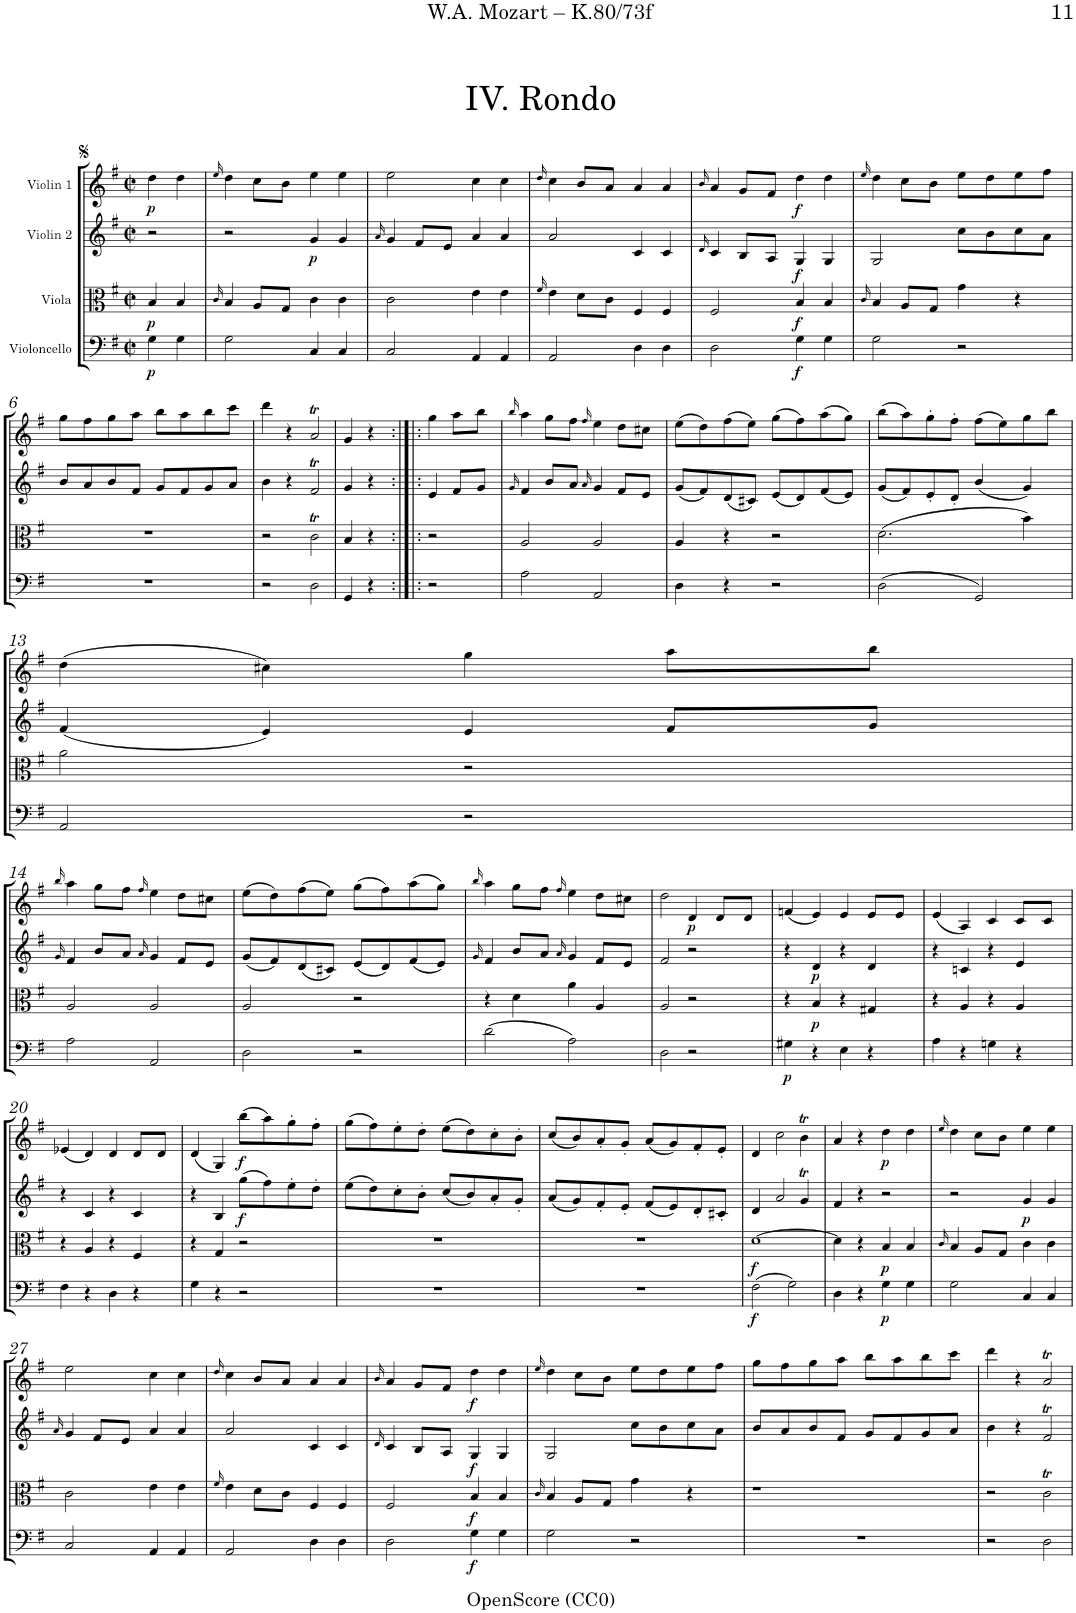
**kern	**dynam	**kern	**dynam	**kern	**dynam	**kern	**dynam
*part4	*part4	*part3	*part3	*part2	*part2	*part1	*part1
*staff4	*staff4	*staff3	*staff3	*staff2	*staff2	*staff1	*staff1
*I"Violoncello	*	*I"Viola	*	*I"Violin 2	*	*I"Violin 1	*
*I'Vc	*	*I'Vla	*	*I'Vln	*	*I'Vln	*
!!LO:PB:g=z
*clefF4	*	*clefC3	*	*clefG2	*	*clefG2	*
*k[f#]	*	*k[f#]	*	*k[f#]	*	*k[f#]	*
*M2/2	*	*M2/2	*	*M2/2	*	*M2/2	*
*met(c|)	*	*met(c|)	*	*met(c|)	*	*met(c|)	*
=	=	=	=	=	=	=	=
!	!	!	!	!	!	!LO:TX:a:t=IV. Rondo	!
!	!LO:DY:b	!	!LO:DY:b	!	!	!	!LO:DY:b
4G\	p	4B/	p	2r	.	4dd\	p
4G\	.	4B/	.	.	.	4dd\	.
=1	=1	=1	=1	=1	=1	=1	=1
.	.	16qc/	.	.	.	16qee/	.
2G\	.	4B/	.	2r	.	4dd\	.
.	.	8A/L	.	.	.	8cc\L	.
.	.	8G/J	.	.	.	8b\J	.
!	!	!	!	!	!LO:DY:b	!	!
4C/	.	4c\	.	4g/	p	4ee\	.
4C/	.	4c\	.	4g/	.	4ee\	.
=2	=2	=2	=2	=2	=2	=2	=2
.	.	.	.	16qa/	.	.	.
2C/	.	2c\	.	4g/	.	2ee\	.
.	.	.	.	8f#/L	.	.	.
.	.	.	.	8e/J	.	.	.
4AA/	.	4e\	.	4a/	.	4cc\	.
4AA/	.	4e\	.	4a/	.	4cc\	.
=3	=3	=3	=3	=3	=3	=3	=3
.	.	16qf#/	.	.	.	16qdd/	.
2AA/	.	4e\	.	2a/	.	4cc\	.
.	.	8d\L	.	.	.	8b/L	.
.	.	8c\J	.	.	.	8a/J	.
4D\	.	4F#/	.	4c/	.	4a/	.
4D\	.	4F#/	.	4c/	.	4a/	.
=4	=4	=4	=4	=4	=4	=4	=4
.	.	.	.	16qd/	.	16qb/	.
2D\	.	2F#/	.	4c/	.	4a/	.
.	.	.	.	8B/L	.	8g/L	.
.	.	.	.	8A/J	.	8f#/J	.
!	!LO:DY:b	!	!LO:DY:b	!	!LO:DY:b	!	!LO:DY:b
4G\	f	4B/	f	4G/	f	4dd\	f
4G\	.	4B/	.	4G/	.	4dd\	.
=5	=5	=5	=5	=5	=5	=5	=5
.	.	16qc/	.	.	.	16qee/	.
2G\	.	4B/	.	2G/	.	4dd\	.
.	.	8A/L	.	.	.	8cc\L	.
.	.	8G/J	.	.	.	8b\J	.
2r	.	4g\	.	8cc\L	.	8ee\L	.
.	.	.	.	8b\	.	8dd\	.
.	.	4r	.	8cc\	.	8ee\	.
.	.	.	.	8a\J	.	8ff#\J	.
!!LO:LB:g=z
=6	=6	=6	=6	=6	=6	=6	=6
1r	.	1r	.	8b/L	.	8gg\L	.
.	.	.	.	8a/	.	8ff#\	.
.	.	.	.	8b/	.	8gg\	.
.	.	.	.	8f#/J	.	8aa\J	.
.	.	.	.	8g/L	.	8bb\L	.
.	.	.	.	8f#/	.	8aa\	.
.	.	.	.	8g/	.	8bb\	.
.	.	.	.	8a/J	.	8ccc\J	.
=7	=7	=7	=7	=7	=7	=7	=7
2r	.	2r	.	4b\	.	4ddd\	.
.	.	.	.	4r	.	4r	.
2D\	.	2cT\	.	2f#t/	.	2aT/	.
=8	=8	=8	=8	=8	=8	=8	=8
4GG/	.	4B/	.	4g/	.	4g/	.
4r	.	4r	.	4r	.	4r	.
=9:|!|:	=9:|!|:	=9:|!|:	=9:|!|:	=9:|!|:	=9:|!|:	=9:|!|:	=9:|!|:
2r	.	2r	.	4e/	.	4gg\	.
.	.	.	.	8f#/L	.	8aa\L	.
.	.	.	.	8g/J	.	8bb\J	.
=10	=10	=10	=10	=10	=10	=10	=10
.	.	.	.	16qg/	.	16qbb/	.
2A\	.	2A/	.	4f#/	.	4aa\	.
.	.	.	.	8b/L	.	8gg\L	.
.	.	.	.	8a/J	.	8ff#\J	.
.	.	.	.	16qa/	.	16qff#/	.
2AA/	.	2A/	.	4g/	.	4ee\	.
.	.	.	.	8f#/L	.	8dd\L	.
.	.	.	.	8e/J	.	8cc#X\J	.
=11	=11	=11	=11	=11	=11	=11	=11
4D\	.	4A/	.	(8g/L	.	(8ee\L	.
.	.	.	.	8f#/)	.	8dd\)	.
4r	.	4r	.	(8d/	.	(8ff#\	.
.	.	.	.	8c#X/J)	.	8ee\J)	.
2r	.	2r	.	(8e/L	.	(8gg\L	.
.	.	.	.	8d/)	.	8ff#\)	.
.	.	.	.	(8f#/	.	(8aa\	.
.	.	.	.	8e/J)	.	8gg\J)	.
=12	=12	=12	=12	=12	=12	=12	=12
(>2D\	.	(>2.d\	.	(8g/L	.	(8bb\L	.
.	.	.	.	8f#/)	.	8aa\)	.
.	.	.	.	8e'/	.	8gg'\	.
.	.	.	.	8d'/J	.	8ff#'\J	.
2GG/)	.	.	.	(4b/	.	(8ff#\L	.
.	.	.	.	.	.	8ee\)	.
.	.	4b\)	.	4g/)	.	8gg\	.
.	.	.	.	.	.	8bb\J	.
!!LO:LB:g=z
=13	=13	=13	=13	=13	=13	=13	=13
2AA/	.	2a\	.	(4f#/	.	(4dd\	.
.	.	.	.	4e/)	.	4cc#X\)	.
2r	.	2r	.	4e/	.	4gg\	.
.	.	.	.	8f#/L	.	8aa\L	.
.	.	.	.	8g/J	.	8bb\J	.
!!LO:LB:g=z
=14	=14	=14	=14	=14	=14	=14	=14
.	.	.	.	16qg/	.	16qbb/	.
2A\	.	2A/	.	4f#/	.	4aa\	.
.	.	.	.	8b/L	.	8gg\L	.
.	.	.	.	8a/J	.	8ff#\J	.
.	.	.	.	16qa/	.	16qff#/	.
2AA/	.	2A/	.	4g/	.	4ee\	.
.	.	.	.	8f#/L	.	8dd\L	.
.	.	.	.	8e/J	.	8cc#X\J	.
=15	=15	=15	=15	=15	=15	=15	=15
2D\	.	2A/	.	(8g/L	.	(8ee\L	.
.	.	.	.	8f#/)	.	8dd\)	.
.	.	.	.	(8d/	.	(8ff#\	.
.	.	.	.	8c#X/J)	.	8ee\J)	.
2r	.	2r	.	(8e/L	.	(8gg\L	.
.	.	.	.	8d/)	.	8ff#\)	.
.	.	.	.	(8f#/	.	(8aa\	.
.	.	.	.	8e/J)	.	8gg\J)	.
=16	=16	=16	=16	=16	=16	=16	=16
.	.	.	.	16qg/	.	16qbb/	.
(>2d\	.	4r	.	4f#/	.	4aa\	.
.	.	4d\	.	8b/L	.	8gg\L	.
.	.	.	.	8a/J	.	8ff#\J	.
.	.	.	.	16qa/	.	16qff#/	.
2A\)	.	4a\	.	4g/	.	4ee\	.
.	.	4A/	.	8f#/L	.	8dd\L	.
.	.	.	.	8e/J	.	8cc#X\J	.
=17	=17	=17	=17	=17	=17	=17	=17
2D\	.	2A/	.	2f#/	.	2dd\	.
!	!	!	!	!	!	!	!LO:DY:b
2r	.	2r	.	2r	.	4d/	p
.	.	.	.	.	.	8d/L	.
.	.	.	.	.	.	8d/J	.
=18	=18	=18	=18	=18	=18	=18	=18
!	!LO:DY:b	!	!	!	!	!	!
4G#X\	p	4r	.	4r	.	(4fn/	.
!	!	!	!LO:DY:b	!	!LO:DY:b	!	!
4r	.	4B/	p	4d/	p	4e/)	.
4E\	.	4r	.	4r	.	4e/	.
4r	.	4G#X/	.	4d/	.	8e/L	.
.	.	.	.	.	.	8e/J	.
=19	=19	=19	=19	=19	=19	=19	=19
4A\	.	4r	.	4r	.	(4e/	.
4r	.	4A/	.	4cn/	.	4A/)	.
4Gn\	.	4r	.	4r	.	4c/	.
4r	.	4A/	.	4e/	.	8c/L	.
.	.	.	.	.	.	8c/J	.
!!LO:LB:g=z
=20	=20	=20	=20	=20	=20	=20	=20
4F#\	.	4r	.	4r	.	(4e-X/	.
4r	.	4A/	.	4c/	.	4d/)	.
4D\	.	4r	.	4r	.	4d/	.
4r	.	4F#/	.	4c/	.	8d/L	.
.	.	.	.	.	.	8d/J	.
=21	=21	=21	=21	=21	=21	=21	=21
4G\	.	4r	.	4r	.	(4d/	.
4r	.	4G/	.	4B/	.	4G/)	.
!	!	!	!	!	!LO:DY:b	!	!LO:DY:b
2r	.	2r	.	(8gg\L	f	(8bb\L	f
.	.	.	.	8ff#\)	.	8aa\)	.
.	.	.	.	8ee'\	.	8gg'\	.
.	.	.	.	8dd'\J	.	8ff#'\J	.
=22	=22	=22	=22	=22	=22	=22	=22
1r	.	1r	.	(8ee\L	.	(8gg\L	.
.	.	.	.	8dd\)	.	8ff#\)	.
.	.	.	.	8cc'\	.	8ee'\	.
.	.	.	.	8b'\J	.	8dd'\J	.
.	.	.	.	(8cc/L	.	(8ee\L	.
.	.	.	.	8b/)	.	8dd\)	.
.	.	.	.	8a'/	.	8cc'\	.
.	.	.	.	8g'/J	.	8b'\J	.
=23	=23	=23	=23	=23	=23	=23	=23
1r	.	1r	.	(8a/L	.	(8cc/L	.
.	.	.	.	8g/)	.	8b/)	.
.	.	.	.	8f#'/	.	8a'/	.
.	.	.	.	8e'/J	.	8g'/J	.
.	.	.	.	(8f#/L	.	(8a/L	.
.	.	.	.	8e/)	.	8g/)	.
.	.	.	.	8d'/	.	8f#'/	.
.	.	.	.	8c#X'/J	.	8e'/J	.
=24	=24	=24	=24	=24	=24	=24	=24
!	!LO:DY:b	!	!LO:DY:b	!	!	!	!
(>2F#\	f	[>1d	f	4d/	.	4d/	.
.	.	.	.	2a/	.	2cc\	.
2G\)	.	.	.	.	.	.	.
.	.	.	.	4gT/	.	4bt\	.
=25	=25	=25	=25	=25	=25	=25	=25
4D\	.	4d\]	.	4f#/	.	4a/	.
4r	.	4r	.	4r	.	4r	.
!	!LO:DY:b	!	!LO:DY:b	!	!	!	!LO:DY:b
4G\	p	4B/	p	2r	.	4dd\	p
4G\	.	4B/	.	.	.	4dd\	.
=26	=26	=26	=26	=26	=26	=26	=26
.	.	16qc/	.	.	.	16qee/	.
2G\	.	4B/	.	2r	.	4dd\	.
.	.	8A/L	.	.	.	8cc\L	.
.	.	8G/J	.	.	.	8b\J	.
!	!	!	!	!	!LO:DY:b	!	!
4C/	.	4c\	.	4g/	p	4ee\	.
4C/	.	4c\	.	4g/	.	4ee\	.
!!LO:LB:g=z
=27	=27	=27	=27	=27	=27	=27	=27
.	.	.	.	16qa/	.	.	.
2C/	.	2c\	.	4g/	.	2ee\	.
.	.	.	.	8f#/L	.	.	.
.	.	.	.	8e/J	.	.	.
4AA/	.	4e\	.	4a/	.	4cc\	.
4AA/	.	4e\	.	4a/	.	4cc\	.
=28	=28	=28	=28	=28	=28	=28	=28
.	.	16qf#/	.	.	.	16qdd/	.
2AA/	.	4e\	.	2a/	.	4cc\	.
.	.	8d\L	.	.	.	8b/L	.
.	.	8c\J	.	.	.	8a/J	.
4D\	.	4F#/	.	4c/	.	4a/	.
4D\	.	4F#/	.	4c/	.	4a/	.
=29	=29	=29	=29	=29	=29	=29	=29
.	.	.	.	16qd/	.	16qb/	.
2D\	.	2F#/	.	4c/	.	4a/	.
.	.	.	.	8B/L	.	8g/L	.
.	.	.	.	8A/J	.	8f#/J	.
!	!LO:DY:b	!	!LO:DY:b	!	!LO:DY:b	!	!LO:DY:b
4G\	f	4B/	f	4G/	f	4dd\	f
4G\	.	4B/	.	4G/	.	4dd\	.
=30	=30	=30	=30	=30	=30	=30	=30
.	.	16qc/	.	.	.	16qee/	.
2G\	.	4B/	.	2G/	.	4dd\	.
.	.	8A/L	.	.	.	8cc\L	.
.	.	8G/J	.	.	.	8b\J	.
2r	.	4g\	.	8cc\L	.	8ee\L	.
.	.	.	.	8b\	.	8dd\	.
.	.	4r	.	8cc\	.	8ee\	.
.	.	.	.	8a\J	.	8ff#\J	.
=31	=31	=31	=31	=31	=31	=31	=31
1r	.	1r	.	8b/L	.	8gg\L	.
.	.	.	.	8a/	.	8ff#\	.
.	.	.	.	8b/	.	8gg\	.
.	.	.	.	8f#/J	.	8aa\J	.
.	.	.	.	8g/L	.	8bb\L	.
.	.	.	.	8f#/	.	8aa\	.
.	.	.	.	8g/	.	8bb\	.
.	.	.	.	8a/J	.	8ccc\J	.
=32	=32	=32	=32	=32	=32	=32	=32
2r	.	2r	.	4b\	.	4ddd\	.
.	.	.	.	4r	.	4r	.
2D\	.	2cT\	.	2f#t/	.	2aT/	.
=	=	=	=	=	=	=	=
*-	*-	*-	*-	*-	*-	*-	*-
